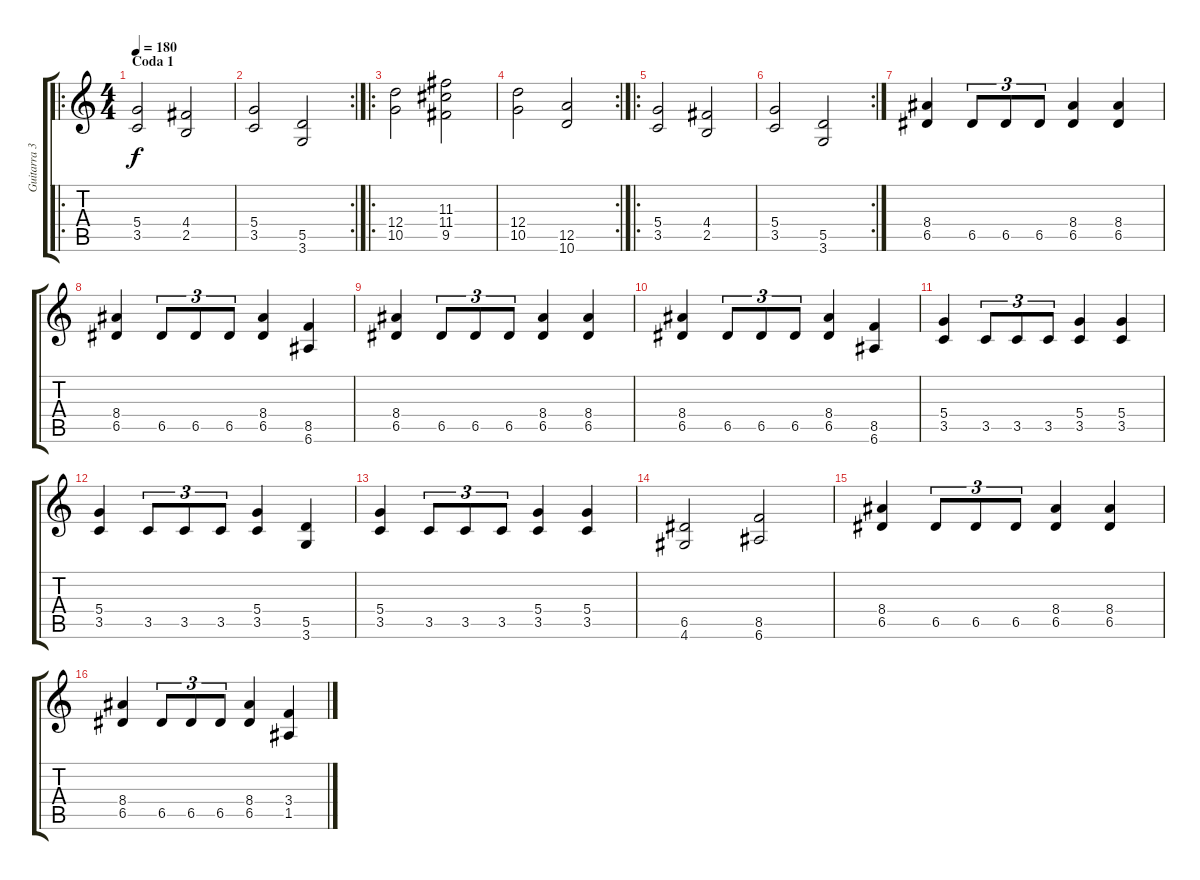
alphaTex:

\track ("Guitarra 3 (Rítmica)" "Guitarra 3") {instrument overdrivenguitar}
\staff {score tabs}
\tuning (E4 B3 G3 D3 A2 E2) {hide}
\ro
\ts (4 4)
\section ("" "Coda 1")
\tempo 180
\clef g2
\ks c
(5.4 3.5).2{dy f instrument overdrivenguitar} (4.4 2.5).2 |
\rc 2
(5.4 3.5).2 (5.5 3.6).2 |
\ro
(12.4 10.5).2 (11.3 11.4 9.5).2 |
\rc 2
(12.4 10.5).2 (12.5 10.6).2 |
\ro
(5.4 3.5).2 (4.4 2.5).2 |
\rc 2
(5.4 3.5).2 (5.5 3.6).2 |
(8.4 6.5).4 6.5.8{tu (3 2)} 6.5.8{tu (3 2)} 6.5.8{tu (3 2)} (8.4 6.5).4 (8.4 6.5).4 |
(8.4 6.5).4 6.5.8{tu (3 2)} 6.5.8{tu (3 2)} 6.5.8{tu (3 2)} (8.4 6.5).4 (8.5 6.6).4 |
(8.4 6.5).4 6.5.8{tu (3 2)} 6.5.8{tu (3 2)} 6.5.8{tu (3 2)} (8.4 6.5).4 (8.4 6.5).4 |
(8.4 6.5).4 6.5.8{tu (3 2)} 6.5.8{tu (3 2)} 6.5.8{tu (3 2)} (8.4 6.5).4 (8.5 6.6).4 |
(5.4 3.5).4 3.5.8{tu (3 2)} 3.5.8{tu (3 2)} 3.5.8{tu (3 2)} (5.4 3.5).4 (5.4 3.5).4 |
(5.4 3.5).4 3.5.8{tu (3 2)} 3.5.8{tu (3 2)} 3.5.8{tu (3 2)} (5.4 3.5).4 (5.5 3.6).4 |
(5.4 3.5).4 3.5.8{tu (3 2)} 3.5.8{tu (3 2)} 3.5.8{tu (3 2)} (5.4 3.5).4 (5.4 3.5).4 |
(6.5 4.6).2 (8.5 6.6).2 |
(8.4 6.5).4 6.5.8{tu (3 2)} 6.5.8{tu (3 2)} 6.5.8{tu (3 2)} (8.4 6.5).4 (8.4 6.5).4 |
(8.4 6.5).4 6.5.8{tu (3 2)} 6.5.8{tu (3 2)} 6.5.8{tu (3 2)} (8.4 6.5).4 (3.4 1.5).4
